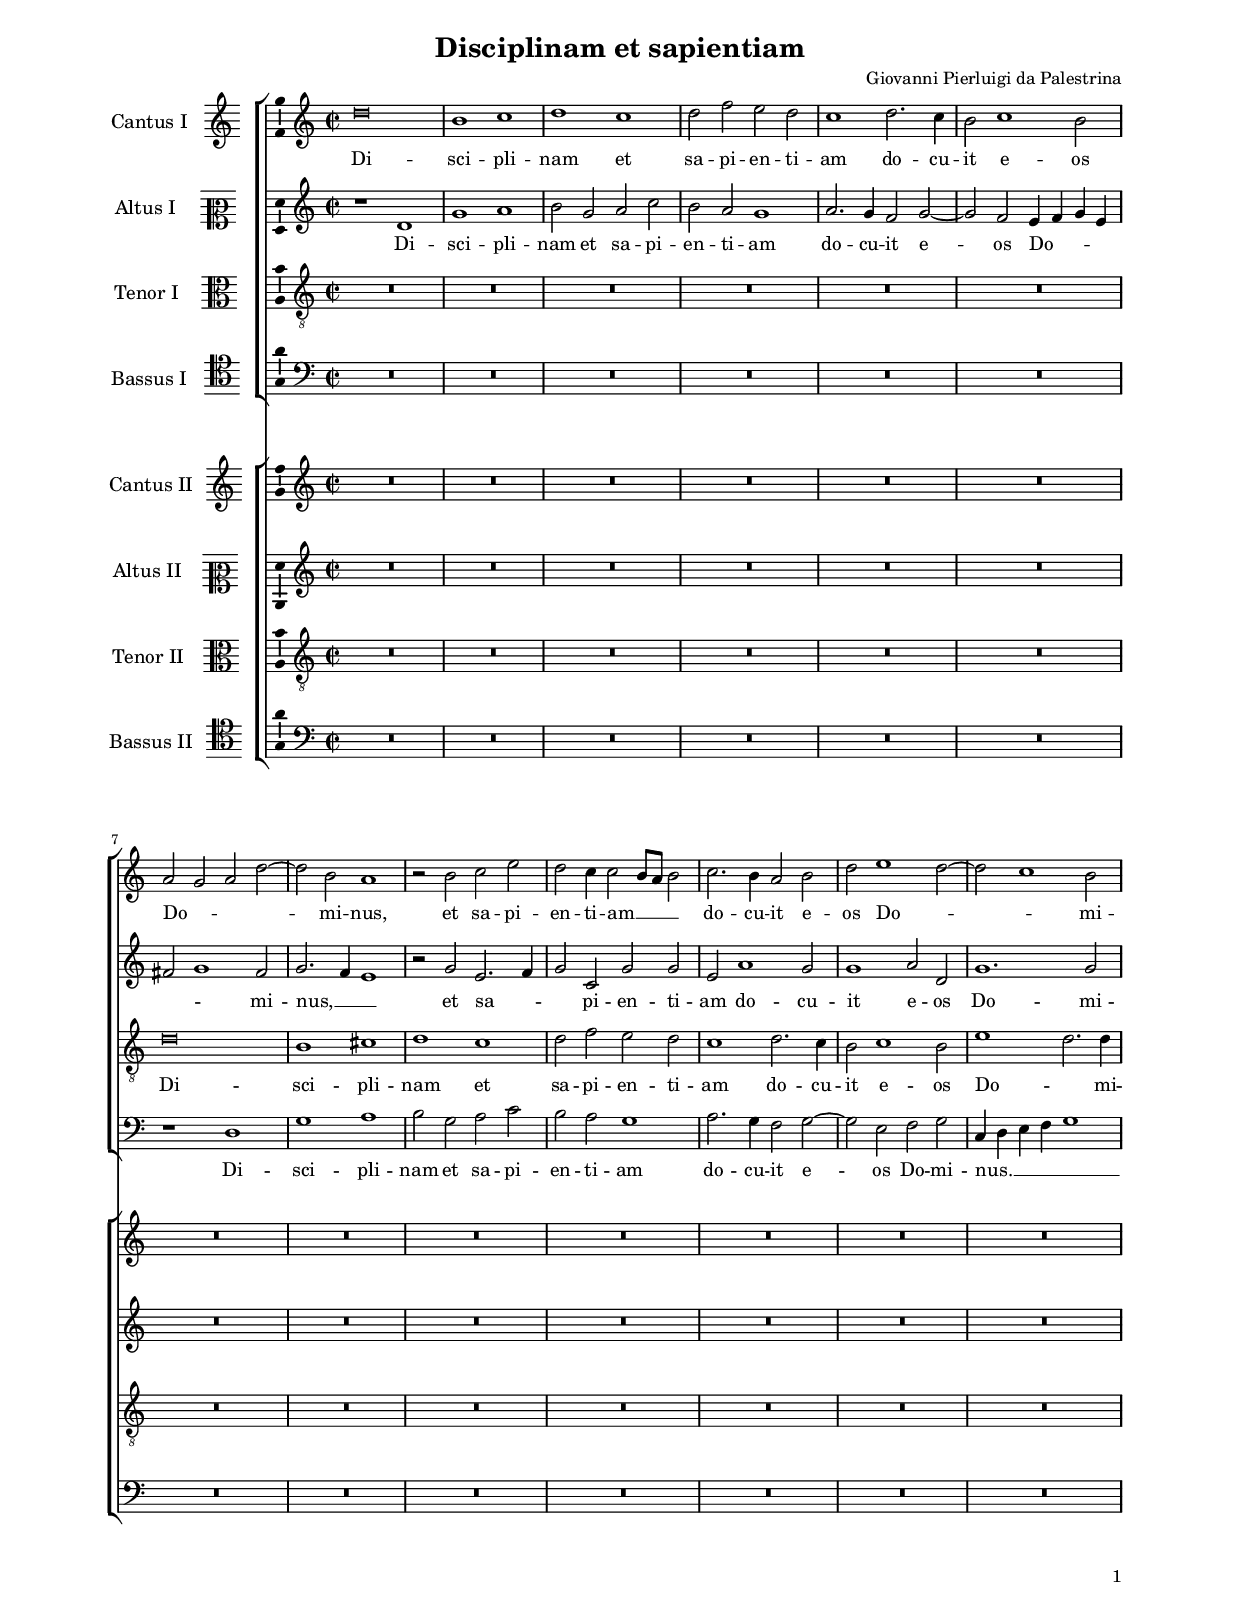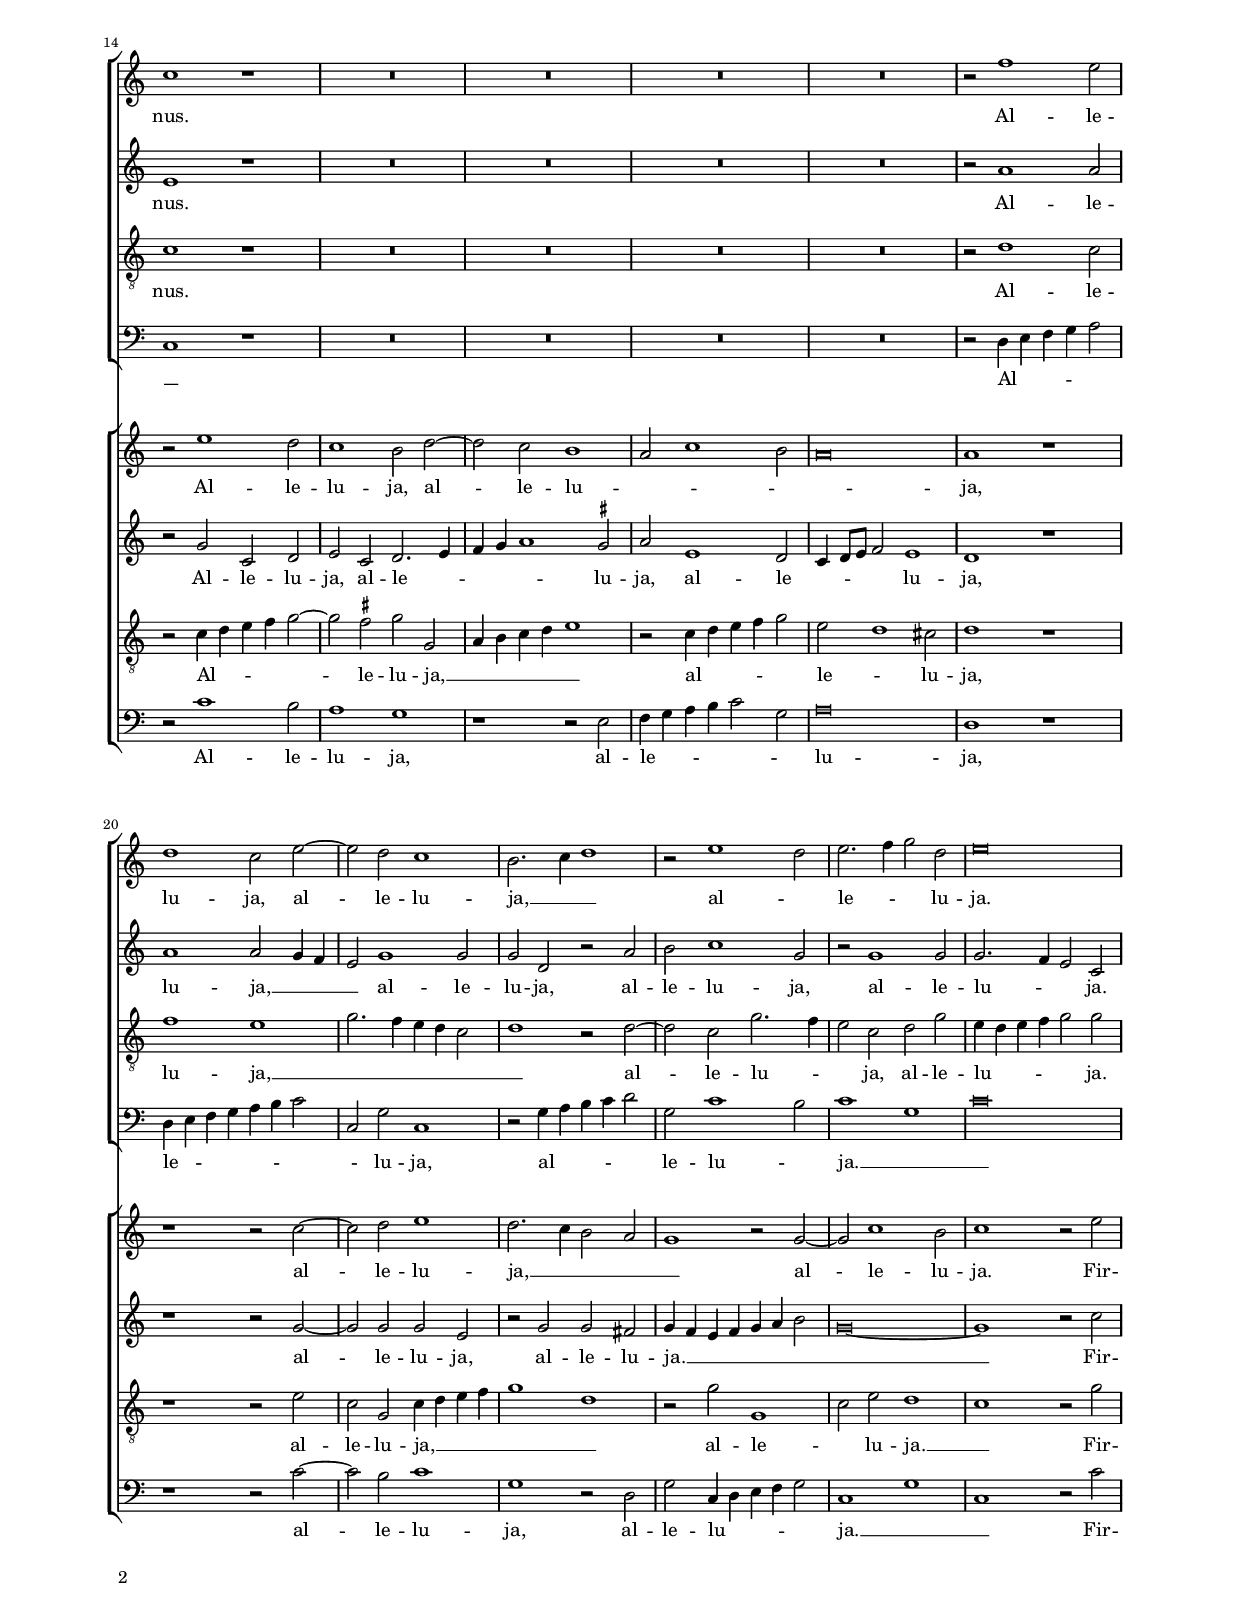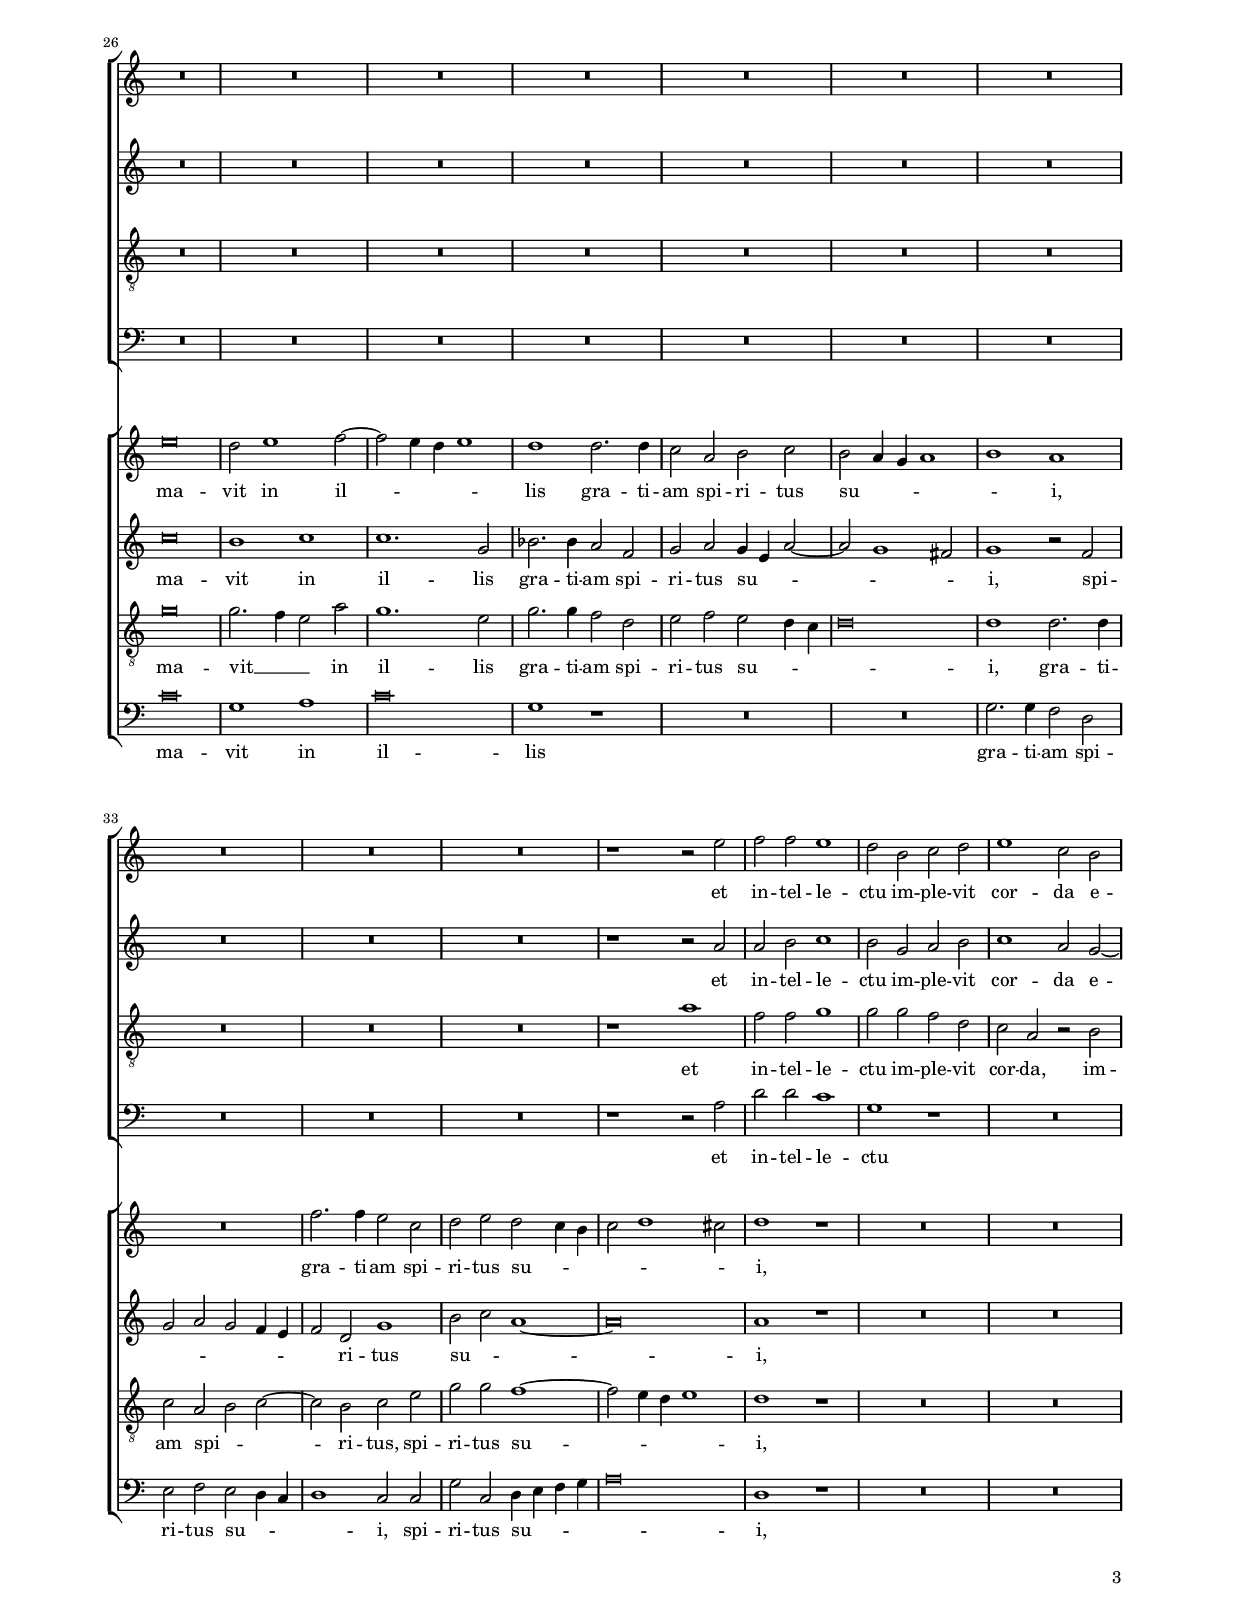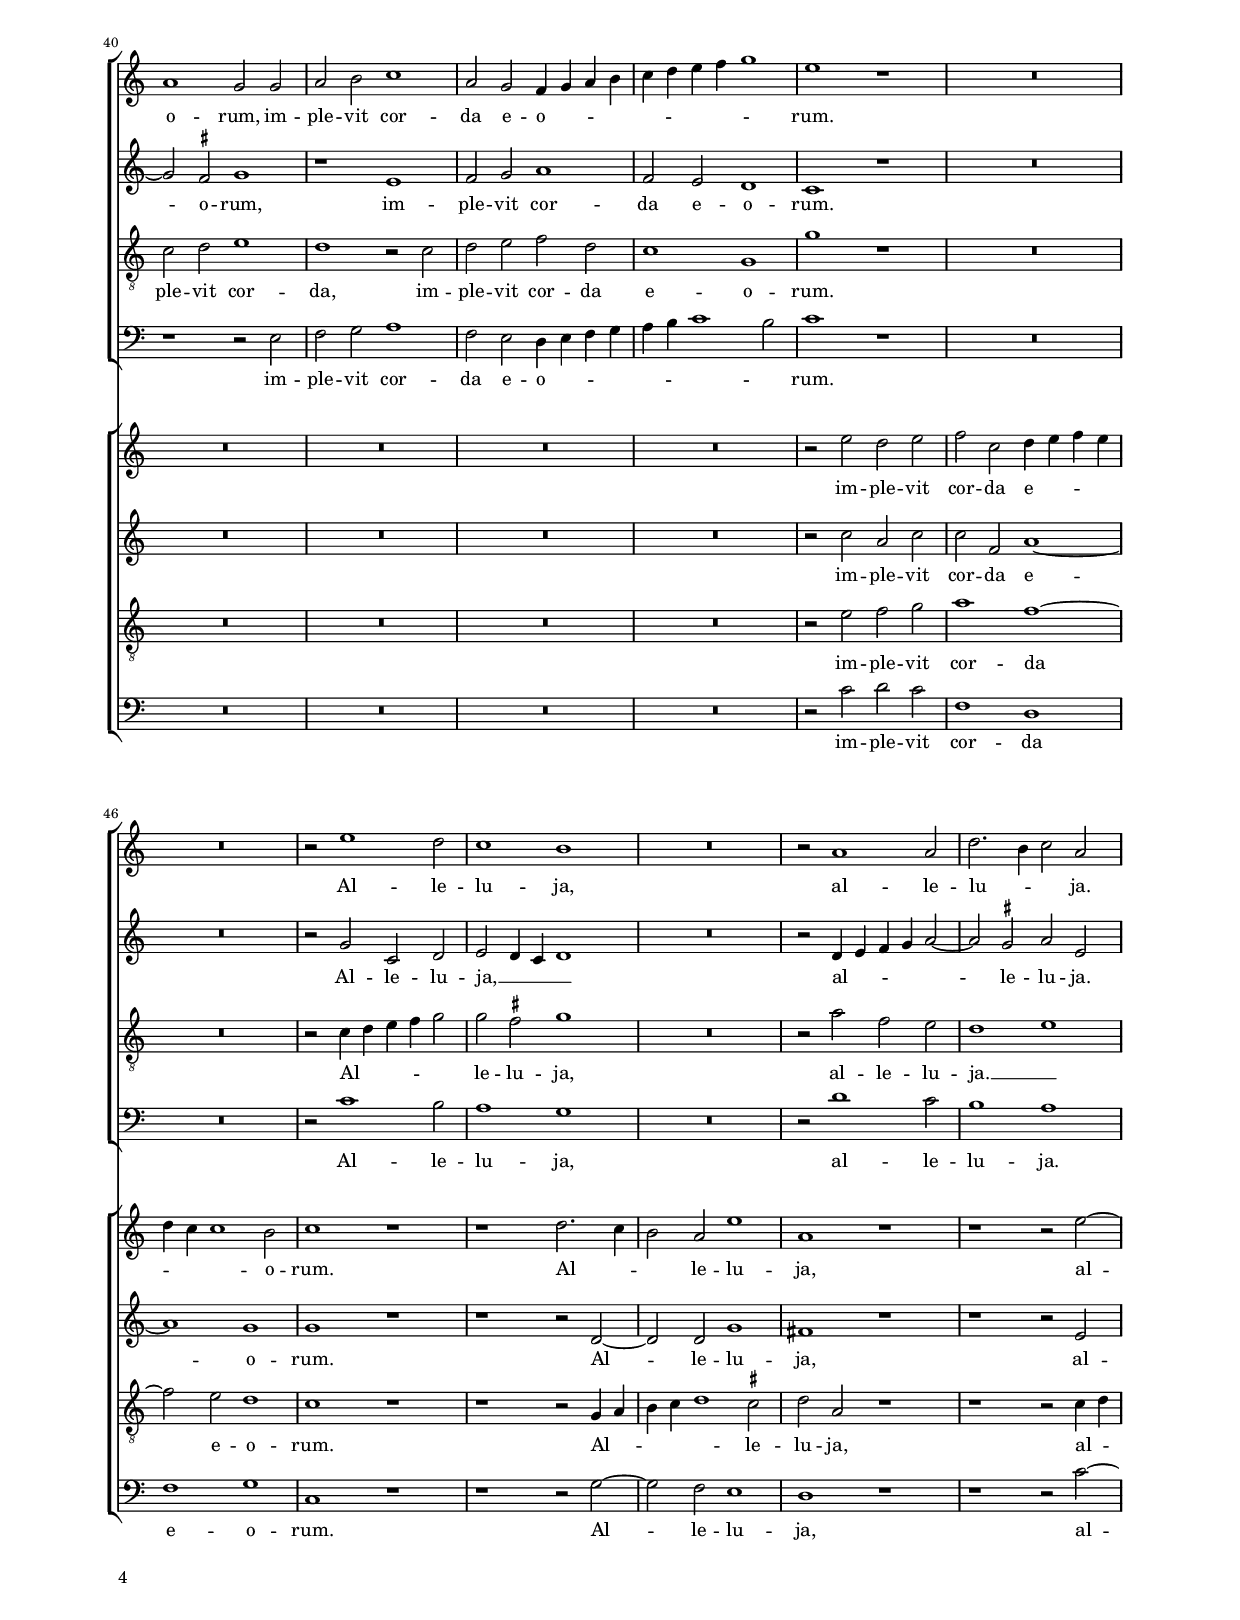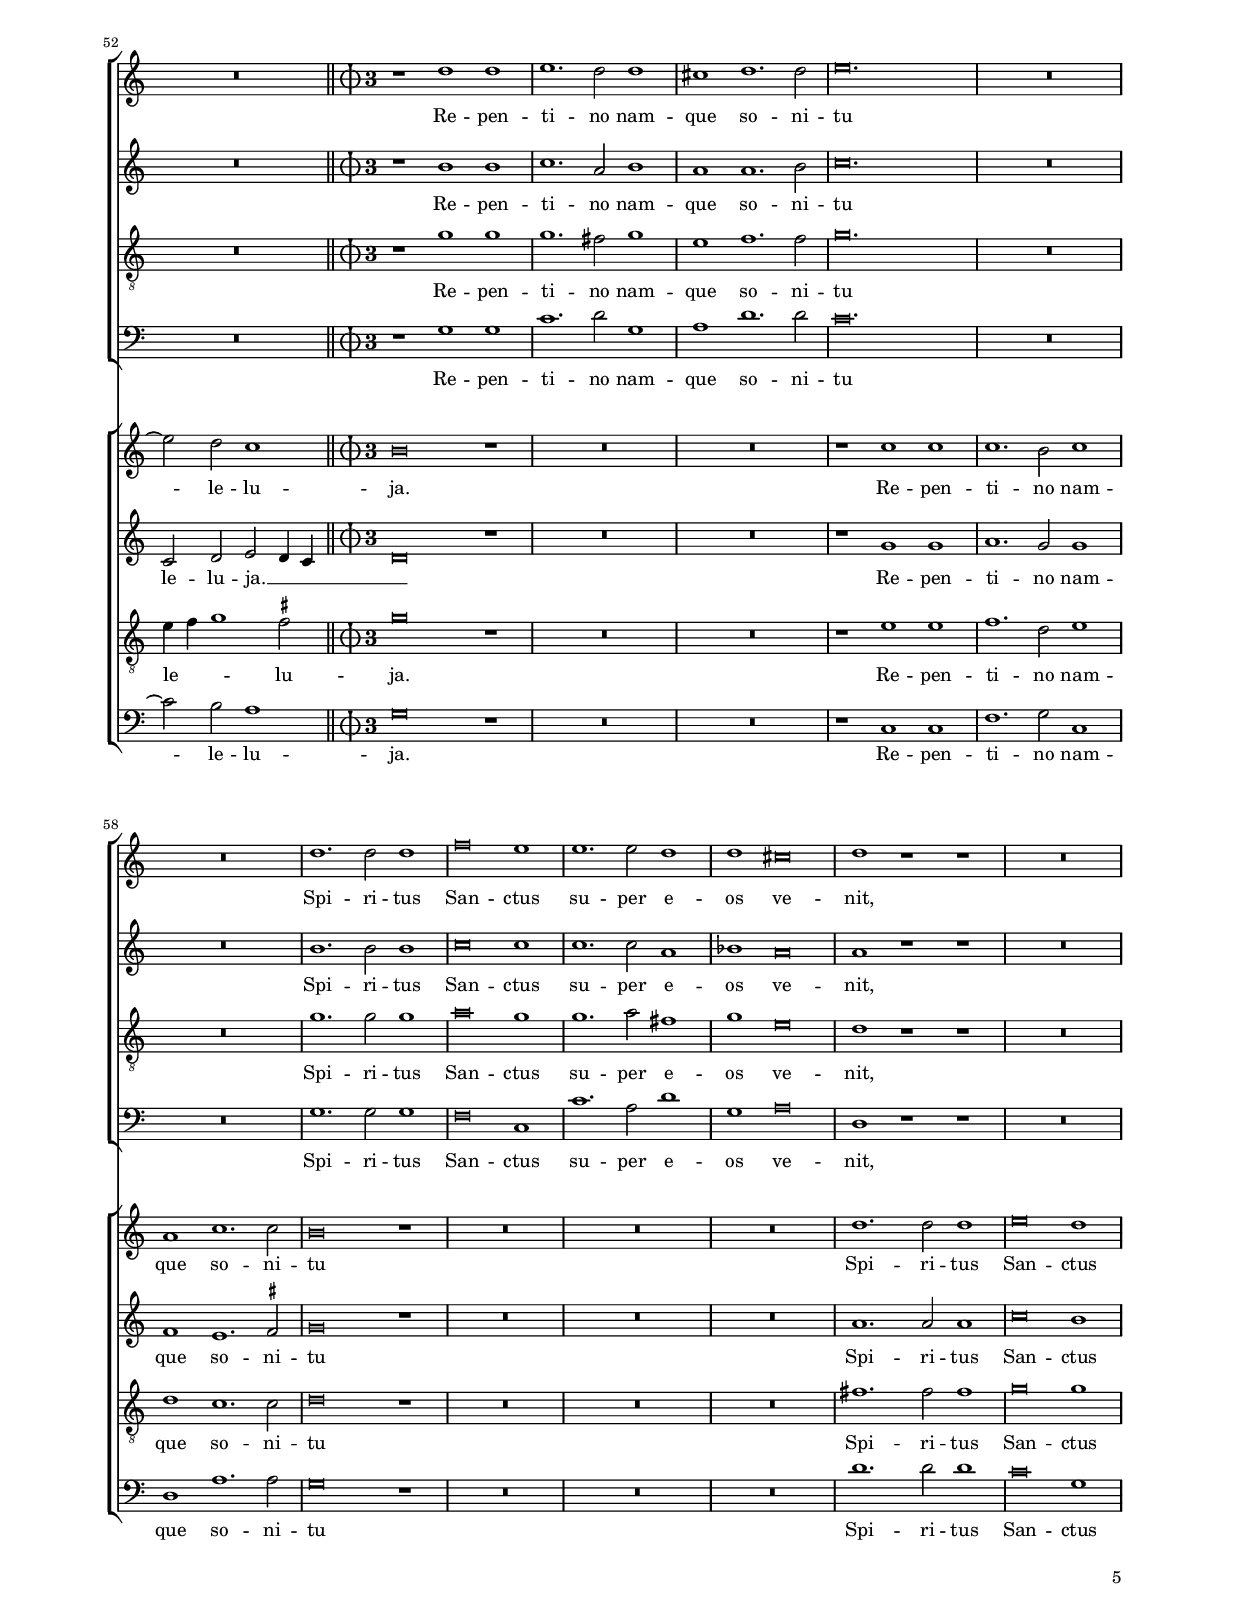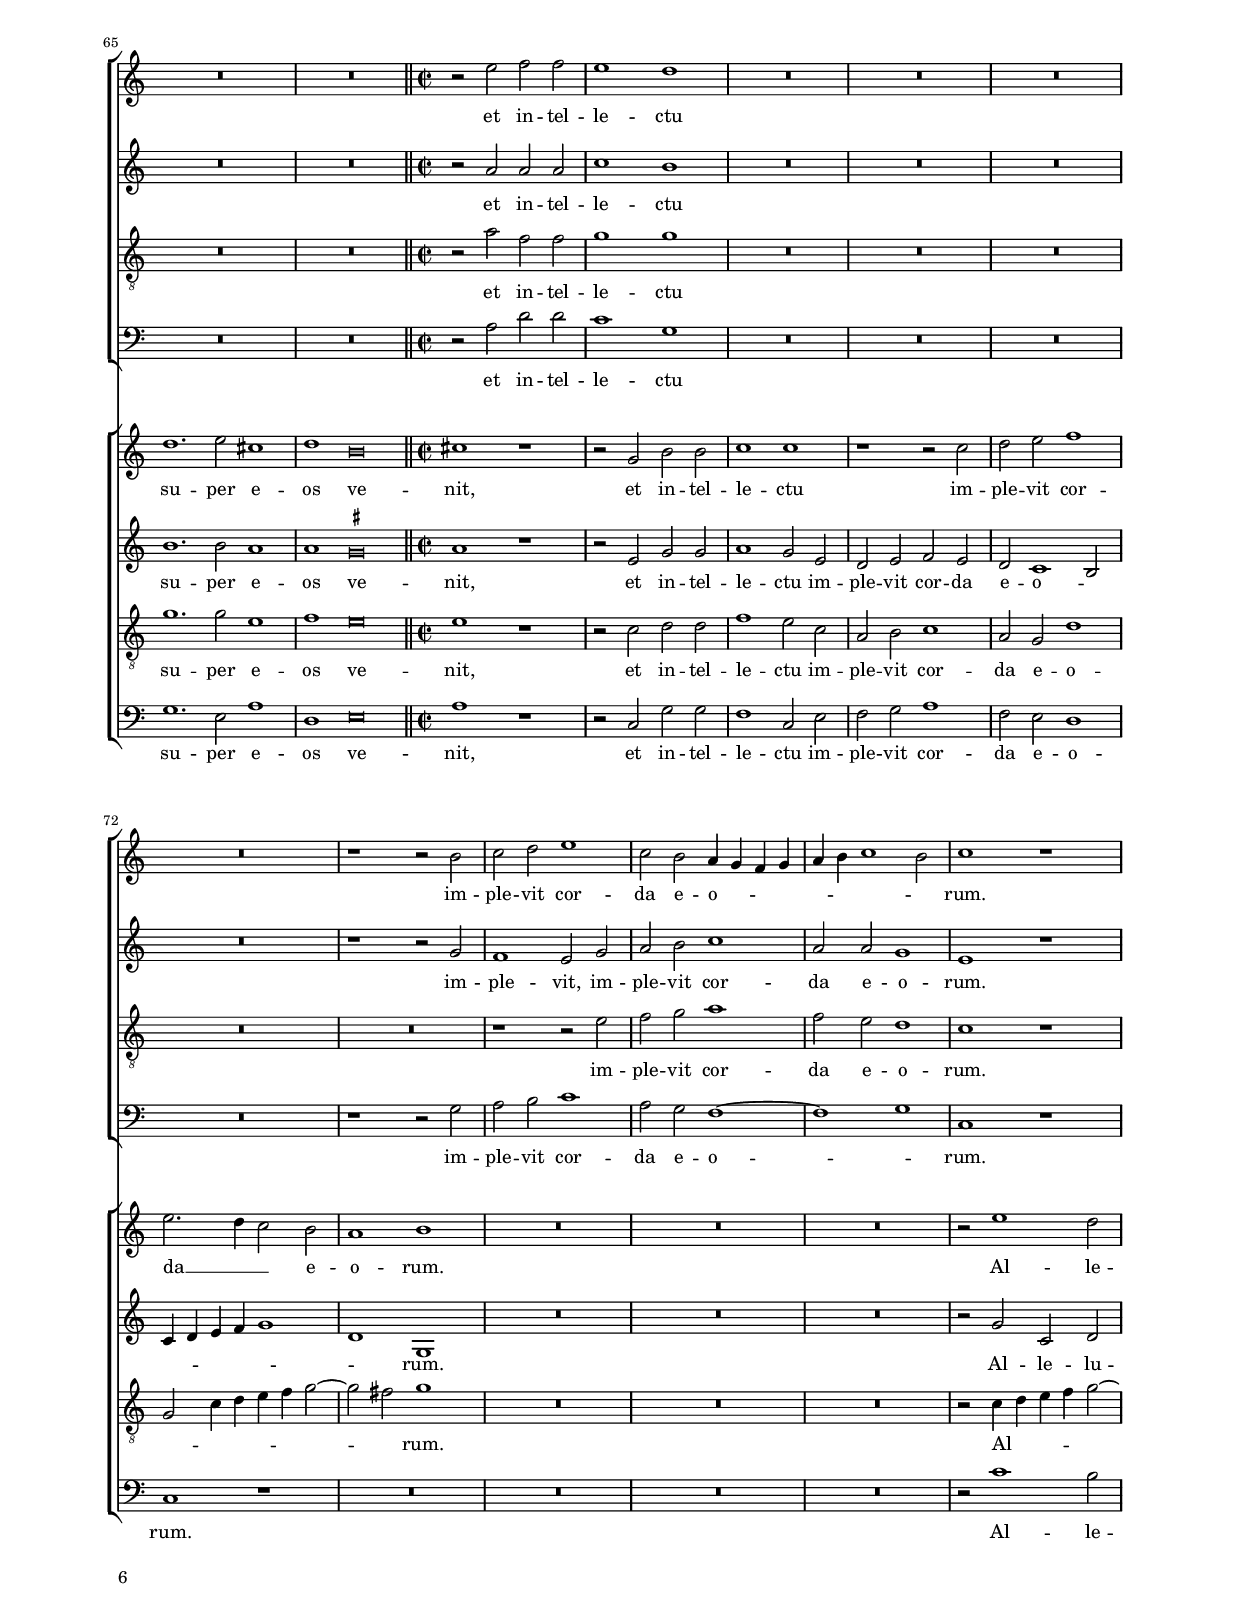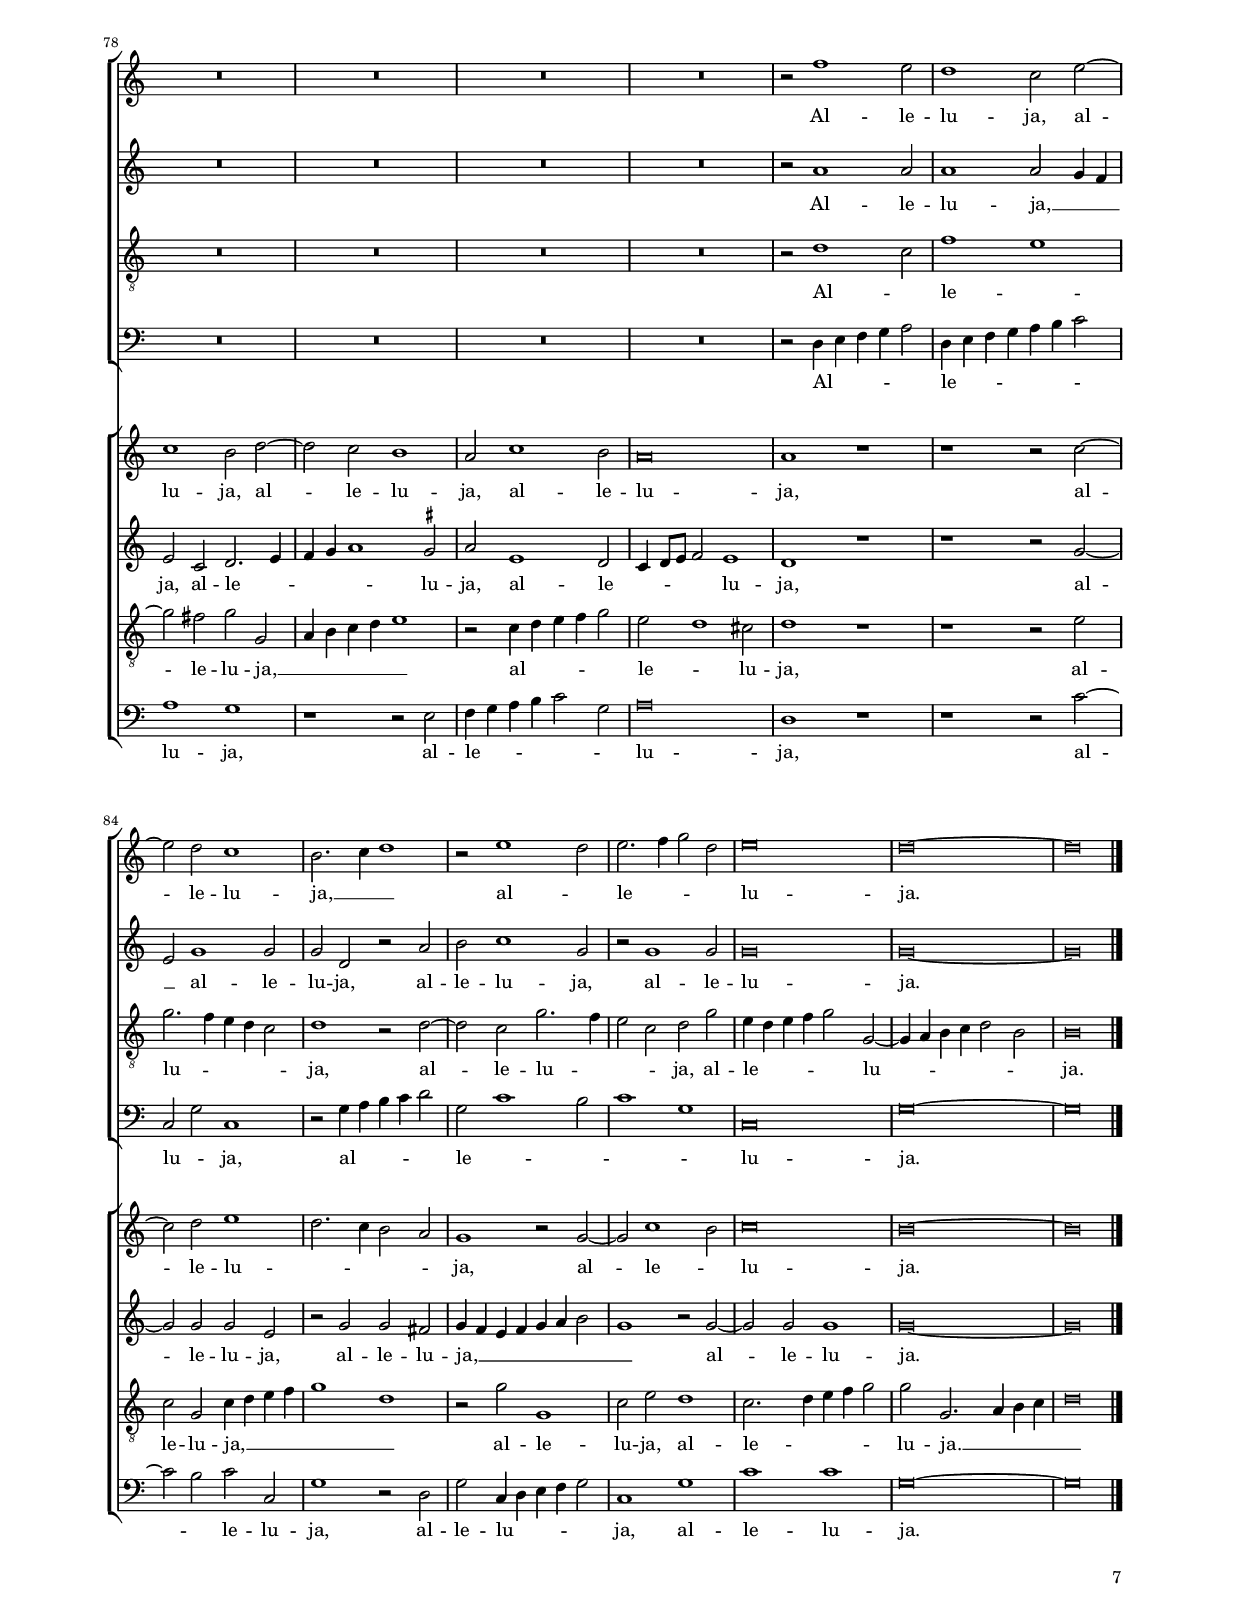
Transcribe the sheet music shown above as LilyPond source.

\header 
{
	title="Disciplinam et sapientiam"
	composer="Giovanni Pierluigi da Palestrina"
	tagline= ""
}

\version "2.20.0"
\language deutsch
#(set-global-staff-size 15)
% #(set-default-paper-size "letter")
#(ly:set-option 'point-and-click #f)


\paper
	{
	top-margin = 2 \cm
	bottom-margin = 1.4 \cm
	left-margin = 2 \cm
	right-margin = 2 \cm
	print-page-number = ##f
	ragged-bottom = ##f
	ragged-last-bottom = ##f
%   systems-per-page = 2
%   page-count = 6
	system-system-spacing = #'((basic-distance . 18) (minimum-distance . 14) (padding . 7) (strechability . 250))
    oddFooterMarkup=\markup   \fill-line { "" \fromproperty #'page:page-number-string }
    evenFooterMarkup=\markup  \fill-line { \fromproperty #'page:page-number-string "" }
    last-bottom-spacing = #'((basic-distance . 12) (minimum-distance . 7) (padding . 4))
	}


global =  
	{
    % \set Staff.autoBeaming = ##f
	\key c \major
	\time 2/2 \set Score.measureLength = #(ly:make-moment 2/1)
    \set Score.tempoHideNote = ##t
    \tempo 2 = 90
    \skip 1*2*52 \bar "||"
    \once \override Staff.TimeSignature #'stencil = #ly:text-interface::print
    \override Staff.TimeSignature #'text = \markup {\fontsize #4 \musicglyph #"timesig.mensural34" \lower #0.9 \bold \fontsize #2 "3"}
    \time 3/1
    \tempo 1 = 135
    \skip 1*3*14 \bar "||"
    \time 2/2 \set Score.measureLength = #(ly:make-moment 2/1)
    \tempo 2 = 90
    \skip 1*2*24 \bar "|."
	}

	ficta = { \once \set suggestAccidentals = ##t }
	
	forget = #(define-music-function (music) (ly:music?) #{
	\accidentalStyle forget
	$music
	\accidentalStyle default
	#})

%%%%%%%%%%%%%%%%%%  INCIPIT
	
incipitcantusprimus = \markup { \score {
	{
	\set Staff.instrumentName = \markup { \fontsize #1 "Cantus I" }
	\key c \major
	\clef violin
	s4 \bar ""
	}
	\layout  {
	raggedright = ##t
	indent = 1.8 \cm
	line-width = 2.4\cm
	\context { \Staff \remove Time_signature_engraver }
	\override Staff.Clef.Y-extent = #'(0 . 0)
	}} \hspace #1 }
      
incipitaltusprimus = \markup { \score {
	{
	\set Staff.instrumentName = \markup { \fontsize #1 "Altus I" }
	\key c \major
	\clef mezzosoprano
	s4 \bar ""
	}
	\layout  {
	raggedright = ##t
	indent = 1.8 \cm
	line-width = 2.4\cm
	\context { \Staff \remove Time_signature_engraver }
	\override Staff.Clef.Y-extent = #'(0 . 0)
	}} \hspace #1 }
      
incipittenorprimus = \markup { \score {
	{
	\set Staff.instrumentName = \markup { \fontsize #1 "Tenor I" }
	\key c \major
	\clef alto
	s4 \bar ""
	}
	\layout  {
	raggedright = ##t
	indent = 1.8 \cm
	line-width = 2.4\cm
	\context { \Staff \remove Time_signature_engraver }
	\override Staff.Clef.Y-extent = #'(0 . 0)
	}} \hspace #1 }


incipitbassusprimus = \markup { \score {
	{
	\set Staff.instrumentName = \markup { \fontsize #1 "Bassus I" }
	\key c \major
	\clef tenor
	s4 \bar ""
	}
	\layout  {
	raggedright = ##t
	indent = 1.8 \cm
	line-width = 2.4\cm
	\context { \Staff \remove Time_signature_engraver }
	\override Staff.Clef.Y-extent = #'(0 . 0)
	}} \hspace #1 }


incipitcantussecundus = \markup { \score {
	{
	\set Staff.instrumentName = \markup { \fontsize #1 "Cantus II" }
	\key c \major
	\clef violin
	s4 \bar ""
	}
	\layout  {
	raggedright = ##t
	indent = 1.8 \cm
	line-width = 2.4\cm
	\context { \Staff \remove Time_signature_engraver }
	\override Staff.Clef.Y-extent = #'(0 . 0)
	}} \hspace #1 }


incipitaltussecundus = \markup { \score {
	{
	\set Staff.instrumentName = \markup { \fontsize #1 "Altus II" }
	\key c \major
	\clef mezzosoprano
	s4 \bar ""
	}
	\layout  {
	raggedright = ##t
	indent = 1.8 \cm
	line-width = 2.4\cm
	\context { \Staff \remove Time_signature_engraver }
	\override Staff.Clef.Y-extent = #'(0 . 0)
	}} \hspace #1 }


incipittenorsecundus = \markup { \score {
	{
	\set Staff.instrumentName = \markup { \fontsize #1 "Tenor II" }
	\key c \major
	\clef alto
	s4 \bar ""
	}
	\layout  {
	raggedright = ##t
	indent = 1.8 \cm
	line-width = 2.4\cm
	\context { \Staff \remove Time_signature_engraver }
	\override Staff.Clef.Y-extent = #'(0 . 0)
	}} \hspace #1 }	


incipitbassussecundus = \markup { \score {
	{
	\set Staff.instrumentName = \markup { \fontsize #1 "Bassus II" }
	\key c \major
	\clef tenor
	s4 \bar ""
	}
	\layout  {
	raggedright = ##t
	indent = 1.8 \cm
	line-width = 2.4\cm
	\context { \Staff \remove Time_signature_engraver }
	\override Staff.Clef.Y-extent = #'(0 . 0)
	}} \hspace #1 }


%%%%%%%%%%%%%%%%%%%%  NOTES

cantusprimus =  \relative c''
	{
	d\breve
	h1 c
	d1 c
	d2 f e d
%5
	c1 d2. c4 |
	h2 c1 h2
	a2 g a d~
	d2 h a1
	r2 h c e
%10
	d2 c4 c2 h8 a h2 |
    c2. h4 a2 h
	d2 e1 d2~
	d2 c1 h2
	c1 r
%15
    R\breve
	R\breve |
	R\breve
	R\breve
	r2 f1 e2
%20
    d1 c2 e~
	e2 d c1 |
	h2. c4 d1
	r2 e1 d2
	e2. f4 g2 d
%25
    e\breve
	R\breve |
	R\breve
	R\breve
	R\breve
%30
    R\breve
	R\breve |
	R\breve
	R\breve
	R\breve
%35
    R\breve
	r1 r2 e |
	f2 f e1
	d2 h c d
	e1 c2 h
%40
    a1 g2 g
	a2 h c1 |
	a2 g f4 g a h
	c4 d e f g1
	e1 r
%45
    R\breve
	R\breve |
	r2 e1 d2
	c1 h
	R\breve
%50
    r2 a1 a2
	d2. h4 c2 a |
	R\breve
% Triple time
	r1 d d
	e1. d2 d1
%55
    cis1 d1. d2
	e\breve. |
	R\breve.
	R\breve.
	d1. d2 d1
%60
    f\breve e1
	e1. e2 d1 |
	d1 cis\breve
	d1 r r
	R\breve.
%65
    R\breve.
	R\breve. |
% End of triple time
	r2 e f f
	e1 d
	R\breve
%70
    R\breve
	R\breve |
	R\breve
	r1 r2 h
	c2 d e1
%75
    c2 h a4 g f g
	a4 h c1 h2 |
	c1 r
	R\breve
	R\breve
%80
    R\breve
	R\breve |
	r2 f1 e2
	d1 c2 e~
	e2 d c1
%85
    h2. c4 d1
	r2 e1 d2 |
	e2. f4 g2 d
	e\breve
	d\breve~
%90
	d\breve |
	}

altusprimus =  \relative c' 
    {
	r1 d
	g1 a
	h2 g a c
	h2 a g1
%5
	a2. g4 f2 g~ |
	g2 f e4 f g e
	fis2 g1 fis2
	g2. f4 e1
	r2 g e2. f4
%10
	g2 c, g' g |
	e2 a1 g2
	g1 a2 d,
	g1. g2
	e1 r
%15
	R\breve |
	R\breve
	R\breve
	R\breve
	r2 a1 a2
%20
	a1 a2 g4 f |
	e2 g1 g2
	g2 d r a'
	h2 c1 g2
	r2 g1 g2
%25
	g2. f4 e2 c |
	R\breve
	R\breve
	R\breve
	R\breve
%30
	R\breve |
	R\breve
	R\breve
	R\breve
	R\breve
%35
	R\breve |
	r1 r2 a'
	a2 h c1
	h2 g a h
	c1 a2 g~
%40
	g2 \ficta fis g1 |
	r1 e
	f2 g a1
	f2 e d1
	c1 r
%45
	R\breve |
	R\breve
	r2 g' c, d
	e2 d4 c d1
	R\breve
%50
	r2 d4 e f g a2~ |
	a2 \ficta gis a e
	R\breve
% Triple time
	r1 h' h
	c1. a2 h1
%55
	a1 a1. h2 | 
	c\breve.
	R\breve.
	R\breve.
	h1. h2 h1
%60
	c\breve c1 |
	c1. c2 a1
	b1 a\breve
	a1 r r
	R\breve.
%65
	R\breve. |
	R\breve.
% End of triple time
	r2 a a a
	c1 h
	R\breve
%70
	R\breve |
	R\breve
	R\breve
	r1 r2 g
	f1 e2 g
%75
	a2 h c1 |
	a2 a g1
	e1 r
	R\breve
	R\breve
%80
	R\breve |
	R\breve
	r2 a1 a2
	a1 a2 g4 f
	e2 g1 g2
%85
	g2 d r a' |
	h2 c1 g2
	r2 g1 g2
	g\breve
	g\breve~
%90
	g\breve |
	}

tenorprimus =  \relative c' 
	{
	R\breve
	R\breve
	R\breve
	R\breve
%5
	R\breve |
	R\breve
	d\breve
	h1 cis
	d1 c
%10
	d2 f e d |
	c1 d2. c4
	h2 c1 h2
	e1 d2. d4
	c1 r
%15
	R\breve |
	R\breve
	R\breve
	R\breve
	r2 d1 c2
%20
	f1 e |
	g2. f4 e d c2
	d1 r2 d~
	d2 c g'2. f4
	e2 c d g
%25
	e4 d e f g2 g |
	R\breve
	R\breve
	R\breve
	R\breve
%30
	R\breve |
	R\breve
	R\breve
	R\breve
	R\breve
%35
	R\breve |
	r1 a1
	f2 f g1
    g2 g f d
	c2 a r h
%40
	c2 d e1 |
	d1 r2 c
	d2 e f d
	c1 g
	g'1 r
%45
	R\breve |
	R\breve
	r2 c,4 d e f g2
	g2 \ficta fis g1
	R\breve
%50
	r2 a f e |
	d1 e
	R\breve
% Triple time
	r1 g g
	g1. fis2 g1
%55
	e1 f1. f2 |
	g\breve.
	R\breve.
	R\breve.
	g1. g2 g1
%60
	a\breve g1 |
	g1. a2 fis1
	g1 e\breve
	d1 r r
	R\breve.
%65
	R\breve. |
	R\breve.
% End of triple time
    r2 a' f f
	g1 g
	R\breve
%70
	R\breve |
	R\breve
	R\breve
	R\breve
	r1 r2 e
%75
	f2 g a1 |
	f2 e d1
	c1 r
	R\breve
	R\breve
%80
	R\breve |
	R\breve
	r2 d1 c2
	f1 e
	g2. f4 e d c2
%85
	d1 r2 d~ |
	d2 c g'2. f4
	e2 c d g
	e4 d e f g2 g,~
	g4 a h c d2 h
%90
	h\breve |
	}

bassusprimus  =  \relative c 
	{
	R\breve
	R\breve
	R\breve
	R\breve
%5
	R\breve |
	R\breve
	r1 d
	g1 a
	h2 g a c
%10
	h2 a g1 |
	a2. g4 f2 g~
	g2 e f g
	c,4 d e f g1
	c,1 r
%15
	R\breve |
	R\breve
	R\breve
	R\breve
	r2 d4 e f g a2
%20
	d,4 e f g a h c2 |
	c,2 g' c,1
	r2 g'4 a h c d2
	g,2 c1 h2
	c1 g
%25
	c\breve |
	R\breve
	R\breve
	R\breve
	R\breve
%30
	R\breve |
	R\breve
	R\breve
	R\breve
	R\breve
%35
	R\breve |
	r1 r2 a
	d2 d c1
	g1 r
	R\breve
%40
	r1 r2 e |
	f2 g a1
	f2 e d4 e f g
	a4 h c1 h2
	c1 r
%45
	R\breve |
	R\breve
	r2 c1 h2
	a1 g
	R\breve
%50
	r2 d'1 c2 |
	h1 a
	R\breve
% Triple time
	r1 g g
	c1. d2 g,1
%55
	a1 d1. d2 |
	c\breve.
	R\breve.
	R\breve.
	g1. g2 g1
%60
	f\breve c1 |
	c'1. a2 d1
	g,1 a\breve
	d,1 r r
	R\breve.
%65
	R\breve. |
	R\breve.
% End of triple time
	r2 a' d d
	c1 g
	R\breve
%70
	R\breve |
	R\breve
	R\breve
	r1 r2 g
	a2 h c1
%75
	a2 g f1~ |
	f1 g
	c,1 r
	R\breve
	R\breve
%80
	R\breve |
	R\breve
	r2 d4 e f g a2
	d,4 e f g a h c2
	c,2 g' c,1
%85
	r2 g'4 a h c d2 |
	g,2 c1 h2
	c1 g
	c,\breve
	g'\breve~
%90
	g\breve |
	}

cantussecundus =  \relative c''
	{
	R\breve
	R\breve
	R\breve
	R\breve
%5
	R\breve |
	R\breve
	R\breve
	R\breve
	R\breve
%10
	R\breve |
	R\breve
	R\breve
	R\breve
	r2 e1 d2
%15
	c1 h2 d~ |
	d2 c h1
	a2 c1 h2
	a\breve
	a1 r
%20
	r1 r2 c~ |
	c2 d e1
	d2. c4 h2 a
	g1 r2 g~
	g2 c1 h2
%25
	c1 r2 e |
	e\breve
	d2 e1 f2~
	f2 e4 d e1
	d1 d2. d4
%30
	c2 a h c |
	h2 a4 g a1
	h1 a
	R\breve
	f'2. f4 e2 c
%35
	d2 e d c4 h |
	c2 d1 cis2
	d1 r
	R\breve
	R\breve
%40
	R\breve |
	R\breve
	R\breve
	R\breve
	r2 e d e
%45
	f2 c d4 e f e |
	d4 c c1 h2
	c1 r
	r1 d2. c4
	h2 a e'1
%50
	a,1 r |
	r1 r2 e'~
	e2 d c1
% Triple time
	h\breve r1
	R\breve.
%55
	R\breve. |
	r1 c c
	c1. h2 c1
	a1 c1. c2
	h\breve r1
%60
	R\breve. |
	R\breve.
	R\breve.
	d1. d2 d1
	e\breve d1
%65
	d1. e2 cis1 |
    d1 h\breve
% End of triple time
	cis1 r
	r2 g h h
	c1 c
%70
	r1 r2 c |
	d2 e f1
	e2. d4 c2 h
	a1 h
	R\breve
%75
	R\breve |
	R\breve
	r2 e1 d2
	c1 h2 d~
	d2 c h1
%80
	a2 c1 h2 |
	a\breve
	a1 r
	r1 r2 c~
	c2 d e1
%85
	d2. c4 h2 a |
	g1 r2 g~
	g2 c1 h2
	c\breve
	h\breve~
%90
	h\breve |
	}

altussecundus =  \relative c'
	{
	R\breve
	R\breve
	R\breve
	R\breve
%5
	R\breve |
	R\breve
	R\breve
	R\breve
	R\breve
%10
	R\breve |
	R\breve
	R\breve
	R\breve
	r2 g' c, d
%15
	e2 c d2. e4 |
	f4 g a1 \ficta gis2
	a2 e1 d2
	c4 d8 e f2 e1
	d1 r
%20
	r1 r2 g~ |
	g2 g g e
	r2 g g fis
	g4 f e f g a h2
	g\breve~
%25
	g1 r2 c |
	c\breve
	h1 c
	c1. g2
	b2. b4 a2 f
%30
	g2 a g4 e a2~ |
	a2 g1 fis2
	g1 r2 f
	g2 a g f4 e
	f2 d g1
%35
	h2 c a1~ |
	a\breve
	a1 r
	R\breve
	R\breve
%40
	R\breve |
	R\breve
	R\breve
	R\breve
	r2 c a c
%45
	c2 f, a1~ |
	a1 g
	g1 r
	r1 r2 d~
	d2 d g1
%50
	fis1 r |
	r1 r2 e
	c2 d e d4 c
% Triple time
	d\breve r1
	R\breve.
%55
	R\breve. |
	r1 g g
	a1. g2 g1
	f1 e1. \ficta fis2
	g\breve r1
%60
	R\breve. |
	R\breve.
	R\breve.
	a1. a2 a1
	c\breve h1
%65
	h1. h2 a1 |
	a1 \ficta gis\breve
% End of triple time
	a1 r
	r2 e g g
	a1 g2 e
%70
	d2 e f e |
	d2 c1 h2
	c4 d e f g1
	d1 g,
	R\breve
%75
	R\breve |
	R\breve
	r2 g' c, d
	e2 c d2. e4
	f4 g a1 \ficta gis2
%80
	a2 e1 d2 |
	c4 d8 e f2 e1
	d1 r
	r1 r2 g~
	g2 g g e
%85
	r2 g g fis |
	g4 f e f g a h2
	g1 r2 g~
	g2 g g1
	g\breve~
%90
	g\breve |
    }

tenorsecundus =  \relative c'
	{
	R\breve
	R\breve
	R\breve
	R\breve
%5
	R\breve |
	R\breve
	R\breve
	R\breve
	R\breve
%10
	R\breve |
	R\breve
	R\breve
	R\breve
	r2 c4 d e f g2~
%15
	g2 \ficta fis g g, |
	a4 h c d e1
	r2 c4 d e f g2
	e2 d1 cis2
	d1 r
%20
	r1 r2 e |
	c2 g c4 d e f
	g1 d
	r2 g g,1
	c2 e d1
%25
	c1 r2 g' |
	g\breve
	g2. f4 e2 a
	g1. e2
	g2. g4 f2 d
%30
	e2 f e d4 c |
	d\breve
	d1 d2. d4
	c2 a h c~
	c2 h c e
%35
	g2 g f1~ |
	f2 e4 d e1
	d1 r
	R\breve
	R\breve
%40
	R\breve |
	R\breve
	R\breve
	R\breve
	r2 e f g
%45
	a1 f~ |
	f2 e d1
	c1 r
	r1 r2 g4 a
	h4 c d1 \ficta cis2
%50
	d2 a r1 |
	r1 r2 c4 d
	e4 f g1 \ficta fis2
% Triple time
	g\breve r1
	R\breve.
%55
	R\breve. |
	r1 e e
	f1. d2 e1
	d1 c1. c2
	d\breve r1
%60
	R\breve. |
	R\breve.
	R\breve.
	fis1. fis2 fis1
	g\breve g1
%65
	g1. g2 e1 |
	f1 e\breve
% End of triple time
	e1 r
	r2 c d d
	f1 e2 c
%70
	a2 h c1 |
	a2 g d'1
	g,2 c4 d e f g2~
	g2 fis g1
	R\breve
%75
	R\breve |
	R\breve
	r2 c,4 d e f g2~
	g2 fis g g,
	a4 h c d e1
%80
	r2 c4 d e f g2 |
	e2 d1 cis2
	d1 r
	r1 r2 e
	c2 g c4 d e f
%85
	g1 d |
	r2 g g,1
	c2 e d1
	c2. d4 e f g2
	g2 g,2. a4 h c
%90
	d\breve |
	}

bassussecundus =  \relative c
	{
	R\breve
	R\breve
	R\breve
	R\breve
%5
	R\breve |
	R\breve
	R\breve
	R\breve
	R\breve
%10
	R\breve |
	R\breve
	R\breve
	R\breve
	r2 c'1 h2
%15
	a1 g |
	r1 r2 e
	f4 g a h c2 g
	a\breve
	d,1 r
%20
	r1 r2 c'~ |
	c2 h c1
	g1 r2 d
	g2 c,4 d e f g2
	c,1 g'
%25
	c,1 r2 c' |
	c\breve
	g1 a
	c\breve
	g1 r
%30
	R\breve |
	R\breve
	g2. g4 f2 d
	e2 f e d4 c
	d1 c2 c
%35
	g'2 c, d4 e f g |
	a\breve
	d,1 r
	R\breve
	R\breve
%40
	R\breve |
	R\breve
	R\breve
	R\breve
	r2 c' d c
%45
	f,1 d |
	f1 g
	c,1 r
	r1 r2 g'~
	g2 f e1
%50
	d1 r |
	r1 r2 c'~
	c2 h a1
% Triple time
	g\breve r1
	R\breve.
%55
	R\breve. |
	r1 c, c
	f1. g2 c,1
	d1 a'1. a2
	g\breve r1
%60
	R\breve. |
	R\breve.
	R\breve.
	d'1. d2 d1
	c\breve g1
%65
	g1. e2 a1 |
	d,1 e\breve
% End of triple time
	a1 r
	r2 c, g' g
	f1 c2 e
%70
	f2 g a1 |
	f2 e d1
	c1 r
	R\breve
	R\breve
%75
	R\breve |
	R\breve
	r2 c'1 h2
	a1 g
	r1 r2 e
%80
	f4 g a h c2 g |
	a\breve
	d,1 r
	r1 r2 c'~
	c2 h c c,
%85
	g'1 r2 d |
	g2 c,4 d e f g2
	c,1 g'
	c1 c
	g\breve~
%90
	g\breve |
	}

%%%%%%%%%%%%%%%%% LYRICS
    
lyricscantusprimus = \lyricmode {
	Di -- sci -- pli -- nam et sa -- pi -- en -- ti -- am do -- cu -- it e -- os Do -- _ _ _ mi -- nus,
    et sa -- pi -- en -- ti -- am __ _ _ _ do -- cu -- it e -- os Do -- _ _ mi -- nus.
    Al -- le -- lu -- ja,
    al -- le -- lu -- ja, __ _ _
    al -- _ le -- _ _ lu -- ja.
    et in -- tel -- le -- ctu im -- ple -- vit cor -- da e -- o -- rum,
    im -- ple -- vit cor -- da e -- o -- _ _ _ _ _ _ _ _ rum.
    Al -- le -- lu -- ja,
    al -- le -- lu -- _ _ ja.
    Re -- pen -- ti -- no nam -- que so -- ni -- tu
    Spi -- ri -- tus San -- ctus su -- per e -- os ve -- nit,
    et in -- tel -- le -- ctu im -- ple -- vit cor -- da e -- o -- _ _ _ _ _ _ _ rum.
    Al -- le -- lu -- ja,
    al -- le -- lu -- ja, __ _ _
    al -- _ le -- _ _ _ lu -- ja.
	}


lyricsaltusprimus = \lyricmode {
	Di -- sci -- pli -- nam et sa -- pi -- en -- ti -- am do -- cu -- it e -- os Do -- _ _ _ _ _ mi -- nus, __ _ _
    et sa -- _ _ pi -- en -- ti -- am do -- cu -- it e -- os Do -- mi -- nus.
    Al -- le -- lu -- ja, __ _ _ _
    al -- le -- lu -- ja,
    al -- le -- lu -- ja,
    al -- le -- lu -- _ _ ja.
    et in -- tel -- le -- ctu im -- ple -- vit cor -- da e -- o -- rum,
    im -- ple -- vit cor -- da e -- o -- rum.
    Al -- le -- lu -- ja, __ _ _ _
    al -- _ _ _ _ le -- lu -- ja.
    Re -- pen -- ti -- no nam -- que so -- ni -- tu
    Spi -- ri -- tus San -- ctus su -- per e -- os ve -- nit,
    et in -- tel -- le -- ctu im -- ple -- vit,
    im -- ple -- vit cor -- da e -- o -- rum.
    Al -- le -- lu -- ja, __ _ _ _
    al -- le -- lu -- ja,
    al -- le -- lu -- ja,
    al -- le -- lu -- ja.
	}


lyricstenorprimus = \lyricmode {
	Di -- sci -- pli -- nam et sa -- pi -- en -- ti -- am do -- cu -- it e -- os Do -- _ mi -- nus.
    Al -- le -- lu -- ja, __ _ _ _ _ _ _
    al -- le -- lu -- _ _ ja,
    al -- le -- lu -- _ _ _ _ ja.
    et in -- tel -- le -- ctu im -- ple -- vit cor -- da,
    im -- ple -- vit cor -- da,
    im -- ple -- vit cor -- da e -- o -- rum.
    Al -- _ _ _ _ le -- lu -- ja,
    al -- le -- lu -- ja. __ _
    Re -- pen -- ti -- no nam -- que so -- ni -- tu
    Spi -- ri -- tus San -- ctus su -- per e -- os ve -- nit,
    et in -- tel -- le -- ctu im -- ple -- vit cor -- da e -- o -- rum.
    Al -- _ le -- _ lu -- _ _ _ _ ja,
    al -- le -- lu -- _ _ _ ja,
    al -- le -- _ _ _ _ lu -- _ _ _ _ _ ja.
	}


lyricsbassusprimus = \lyricmode {
	Di -- sci -- pli -- nam et sa -- pi -- en -- ti -- am do -- cu -- it e -- os Do -- mi -- nus. __ _ _ _ _ _
    Al -- _ _ _ _ le -- _ _ _ _ _ _ _ lu -- ja,
    al -- _ _ _ _ le -- lu -- _ ja. __ _ _
    et in -- tel -- le -- ctu im -- ple -- vit cor -- da e -- o -- _ _ _ _ _ _ _ rum.
    Al -- le -- lu -- ja,
    al -- le -- lu -- ja.
    Re -- pen -- ti -- no nam -- que so -- ni -- tu
    Spi -- ri -- tus San -- ctus su -- per e -- os ve -- nit,
    et in -- tel -- le -- ctu im -- ple -- vit cor -- da e -- o -- _ rum.
    Al -- _ _ _ _ le -- _ _ _ _ _ _ lu -- _ ja,
    al -- _ _ _ _ le -- _ _ _ _ lu -- ja.
	}


lyricscantussecundus = \lyricmode {
	Al -- le -- lu -- ja,
    al -- le -- lu -- _ _ _ _ ja,
    al -- le -- lu -- ja, __ _ _ _ _
    al -- le -- lu -- ja.
    Fir -- ma -- vit in il -- _ _ _ lis gra -- ti -- am spi -- ri -- tus su -- _ _ _ _ i,
    gra -- ti -- am spi -- ri -- tus su -- _ _ _ _ _ i,
    im -- ple -- vit cor -- da e -- _ _ _ _ _ _ o -- rum.
    Al -- _ _ le -- lu -- ja,
    al -- le -- lu -- ja.
    Re -- pen -- ti -- no nam -- que so -- ni -- tu
    Spi -- ri -- tus San -- ctus su -- per e -- os ve -- nit,
    et in -- tel -- le -- ctu im -- ple -- vit cor -- da __ _ _ e -- o -- rum.
    Al -- le -- lu -- ja,
    al -- le -- lu -- ja,
    al -- le -- lu -- ja,
    al -- le -- lu -- _ _ _ _ ja,
    al -- le -- _ lu -- ja.
	}


lyricsaltussecundus = \lyricmode {
	Al -- le -- lu -- ja,
    al -- le -- _ _ _ _ lu -- ja,
    al -- le -- _ _ _ _ lu -- ja,
    al -- le -- lu -- ja,
    al -- le -- lu -- ja. __ _ _ _ _ _ _ _
    Fir -- ma -- vit in il -- lis gra -- ti -- am spi -- ri -- tus su -- _ _ _ _ i,
    spi -- _ _ _ _ _ _ ri -- tus su -- _ _ i,
    im -- ple -- vit cor -- da e -- o -- rum.
    Al -- le -- lu -- ja,
    al -- le -- lu -- ja. __ _ _ _
    Re -- pen -- ti -- no nam -- que so -- ni -- tu
    Spi -- ri -- tus San -- ctus su -- per e -- os ve -- nit,
    et in -- tel -- le -- ctu im -- ple -- vit cor -- da e -- o -- _ _ _ _ _ _ _ rum.
    Al -- le -- lu -- ja,
    al -- le -- _ _ _ _ lu -- ja,
    al -- le -- _ _ _ _ lu -- ja,
    al -- le -- lu -- ja,
    al -- le -- lu -- ja, __ _ _ _ _ _ _ _
    al -- le -- lu -- ja.
	}
	

lyricstenorsecundus = \lyricmode {
	Al -- _ _ _ _ le -- lu -- ja, __ _ _ _ _ _
    al -- _ _ _ _ le -- _ lu -- ja,
    al -- le -- lu -- ja, __ _ _ _ _ _
    al -- le -- _ lu -- ja. __ _
    Fir -- ma -- vit __ _ _ in il -- lis gra -- ti -- am spi -- ri -- tus su -- _ _ _ i,
    gra -- ti -- am spi -- _ _ ri -- tus,
    spi -- ri -- tus su -- _ _ _ i,
    im -- ple -- vit cor -- da e -- o -- rum.
    Al -- _ _ _ _ le -- lu -- ja,
    al -- _ le -- _ _ lu -- ja.
    Re -- pen -- ti -- no nam -- que so -- ni -- tu
    Spi -- ri -- tus San -- ctus su -- per e -- os ve -- nit,
    et in -- tel -- le -- ctu im -- ple -- vit cor -- da e -- o -- _ _ _ _ _ _ _ rum.
    Al -- _ _ _ _ le -- lu -- ja, __ _ _ _ _ _
    al -- _ _ _ _ le -- _ lu -- ja,
    al -- le -- lu -- ja, __ _ _ _ _ _
    al -- le -- lu -- ja,
    al -- le -- _ _ _ _ lu -- ja. __ _ _ _ _
	}


lyricsbassussecundus = \lyricmode {
	Al -- le -- lu -- ja,
    al -- le -- _ _ _ _ _ lu -- ja,
    al -- le -- lu -- ja,
    al -- le -- lu -- _ _ _ _ ja. __ _ _
    Fir -- ma -- vit in il -- lis gra -- ti -- am spi -- ri -- tus su -- _ _ _ i,
    spi -- ri -- tus su -- _ _ _ _ i,
    im -- ple -- vit cor -- da e -- o -- rum.
    Al -- le -- lu -- ja,
    al -- le -- lu -- ja.
    Re -- pen -- ti -- no nam -- que so -- ni -- tu
    Spi -- ri -- tus San -- ctus su -- per e -- os ve -- nit,
    et in -- tel -- le -- ctu im -- ple -- vit cor -- da e -- o -- rum.
    Al -- le -- lu -- ja,
    al -- le -- _ _ _ _ _ lu -- ja,
    al -- _ le -- lu -- ja,
    al -- le -- lu -- _ _ _ _ ja,
    al -- le -- lu -- ja.
	}


\score
{	% \transpose {
	
<<
	\new ChoirStaff \with { \override StaffGrouper.staffgroup-staff-spacing.basic-distance = #15 
				\override StaffGrouper.staff-staff-spacing.basic-distance = #12 }
	<<
	
	\new Staff << \global
	\new Voice="v1" {
		\set Staff.instrumentName=\incipitcantusprimus
		\set Staff.midiInstrument = "reed organ"
		\clef violin
		\cantusprimus }
	\new Lyrics \lyricsto "v1" {\lyricscantusprimus }
	>>
	
	\new Staff << \global
	\new Voice="v2" {
		\set Staff.instrumentName=\incipitaltusprimus
		\set Staff.midiInstrument = "reed organ"
		\clef violin 
		\altusprimus }
	\new Lyrics \lyricsto "v2" {\lyricsaltusprimus }
	>>
	
	\new Staff << \global
	\new Voice="v3" {
		\set Staff.instrumentName=\incipittenorprimus
		\set Staff.midiInstrument = "reed organ"
		\clef "G_8"
		\tenorprimus }
	\new Lyrics \lyricsto "v3" {\lyricstenorprimus }
	>>
	
	\new Staff << \global
	\new Voice="v4" {
		\set Staff.instrumentName=\incipitbassusprimus
		\set Staff.midiInstrument = "reed organ"
		\clef bass 
		\bassusprimus }
	\new Lyrics \lyricsto "v4" {\lyricsbassusprimus}
	>>
	>>
	
	\new ChoirStaff \with { \override StaffGrouper.staff-staff-spacing.basic-distance = #12 }
	<<
	
	\new Staff << \global
	\new Voice="v5" {
		\set Staff.instrumentName=\incipitcantussecundus
		\set Staff.midiInstrument = "church organ"
		\clef violin
		\cantussecundus }
	\new Lyrics \lyricsto "v5" {\lyricscantussecundus }
	>>
	
	\new Staff << \global
	\new Voice="v6" {
		\set Staff.instrumentName=\incipitaltussecundus
		\set Staff.midiInstrument = "church organ"
		\clef violin 
		\altussecundus }
	\new Lyrics \lyricsto "v6" {\lyricsaltussecundus }
	>>
	
	\new Staff << \global
	\new Voice="v7" {
		\set Staff.instrumentName=\incipittenorsecundus
		\set Staff.midiInstrument = "church organ"
		\clef "G_8"
		\tenorsecundus }
	\new Lyrics \lyricsto "v7" {\lyricstenorsecundus }
	>>
	
	\new Staff << \global
	\new Voice="v8" {
		\set Staff.instrumentName=\incipitbassussecundus
		\set Staff.midiInstrument = "church organ"
		\clef bass 
		\bassussecundus }
	\new Lyrics \lyricsto "v8" {\lyricsbassussecundus}
	>>
	>>
>>
%	} % transpose

\layout
	{
	indent = 2.5 \cm
%	\context { \Lyrics \override VerticalAxisGroup.nonstaff-relatedstaff-spacing.padding = #2 }
%	\context { \Lyrics \override LyricText.font-size = #1 }
	\context { \Score \override BarNumber.padding = #2 }
	\context { \Voice \override NoteHead.style = #'baroque }
    \context { \Staff \consists "Ambitus_engraver" }
%	\context { \Voice \override Slur.transparent = ##t }
%	\context { \Voice \override AccidentalSuggestion.avoid-slur = #'ignore }
%	\context { \Voice \override AccidentalSuggestion.outside-staff-priority = ##f }
	\context { \Staff \override TimeSignature.break-visibility = #end-of-line-invisible }
	}

\midi
	{
	}
      
}

% EOF
